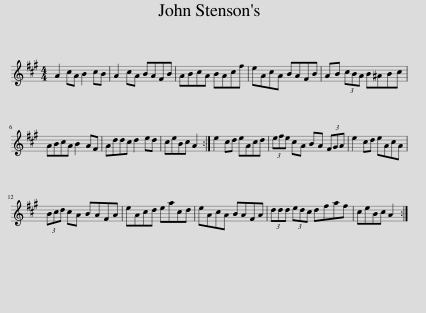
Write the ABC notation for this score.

X:1
L:1/8
M:4/4
I:linebreak $
K:A
V:1 treble
V:1
 A2 cA B2 cB | A2 cA BAFB | ABcA BAcf | eAcA BAFB | AB (3cBA B^ABc |$ %5
 ABcA B2 AF | Addc d2 ed | ceBc A2 :| e2 cd eAcd | (3efe cA BA (3FGA | %10
 e2 cd eAcA |$ (3Bcd cA BAFA | eAcd eacd | eAcA BAFA | (3ddd (3edc dfaf | %15
 ceBc A2 :| %16
